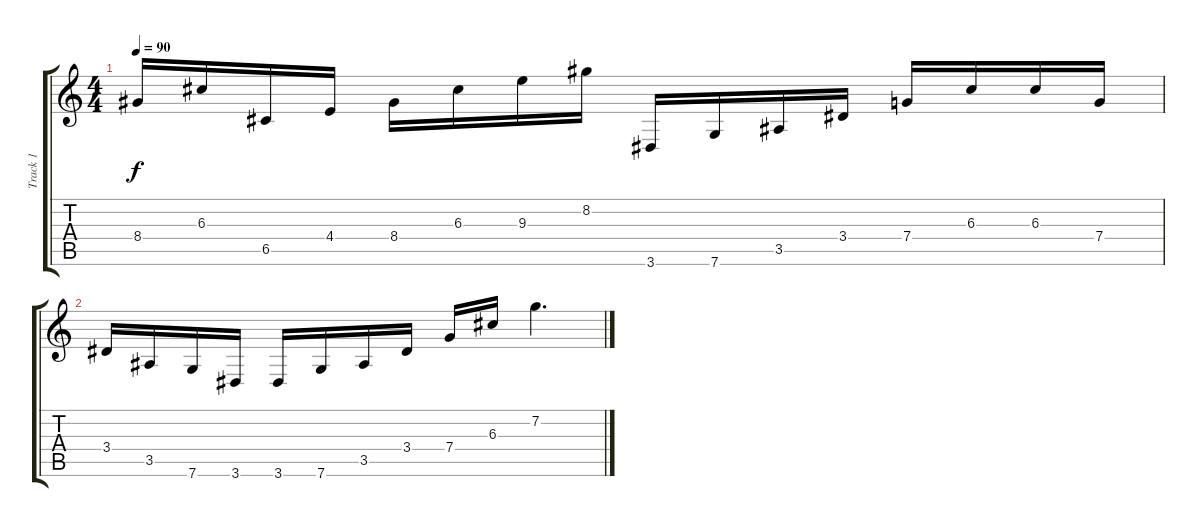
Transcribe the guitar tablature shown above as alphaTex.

\track ("Track 1" "Track 1") {instrument overdrivenguitar}
\staff {score tabs}
\tuning (E4 C4 G3 C3 G2 C2) {hide}
\ts (4 4)
\tempo 90
\clef g2
\ks c
8.4.16{dy f} 6.3.16 6.5.16 4.4.16 8.4.16 6.3.16 9.3.16 8.2.16 3.6.16 7.6.16 3.5.16 3.4.16 7.4.16 6.3.16 6.3.16 7.4.16 |
3.4.16 3.5.16 7.6.16 3.6.16 3.6.16 7.6.16 3.5.16 3.4.16 7.4.16 6.3.16 7.2.4{d}
